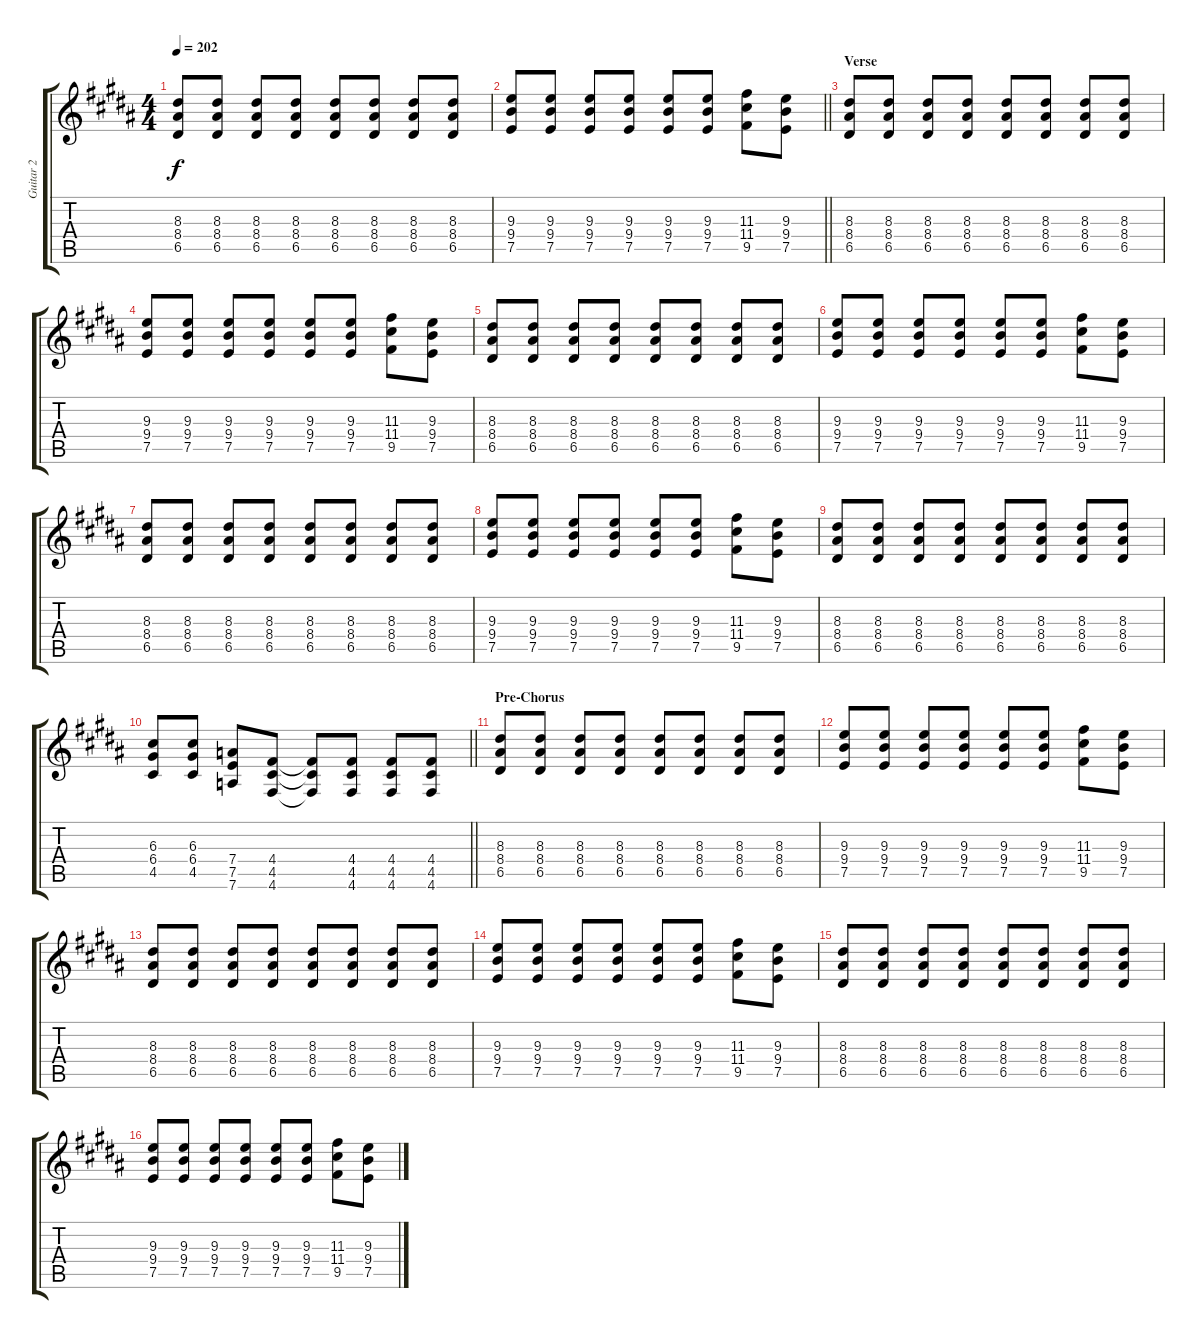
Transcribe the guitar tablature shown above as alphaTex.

\track ("Guitar 2" "Guitar 2") {instrument distortionguitar}
\staff {score tabs}
\tuning (E4 B3 G3 D3 A2 D2) {hide}
\ts (4 4)
\tempo 202
\clef g2
\ks g#minor
(8.3 8.4 6.5).8{dy f} (8.3 8.4 6.5).8 (8.3 8.4 6.5).8 (8.3 8.4 6.5).8 (8.3 8.4 6.5).8 (8.3 8.4 6.5).8 (8.3 8.4 6.5).8 (8.3 8.4 6.5).8 |
\barLineRight lightlight
(9.3 9.4 7.5).8 (9.3 9.4 7.5).8 (9.3 9.4 7.5).8 (9.3 9.4 7.5).8 (9.3 9.4 7.5).8 (9.3 9.4 7.5).8 (11.3 11.4 9.5).8 (9.3 9.4 7.5).8 |
\section ("" "Verse")
(8.3 8.4 6.5).8 (8.3 8.4 6.5).8 (8.3 8.4 6.5).8 (8.3 8.4 6.5).8 (8.3 8.4 6.5).8 (8.3 8.4 6.5).8 (8.3 8.4 6.5).8 (8.3 8.4 6.5).8 |
(9.3 9.4 7.5).8 (9.3 9.4 7.5).8 (9.3 9.4 7.5).8 (9.3 9.4 7.5).8 (9.3 9.4 7.5).8 (9.3 9.4 7.5).8 (11.3 11.4 9.5).8 (9.3 9.4 7.5).8 |
(8.3 8.4 6.5).8 (8.3 8.4 6.5).8 (8.3 8.4 6.5).8 (8.3 8.4 6.5).8 (8.3 8.4 6.5).8 (8.3 8.4 6.5).8 (8.3 8.4 6.5).8 (8.3 8.4 6.5).8 |
(9.3 9.4 7.5).8 (9.3 9.4 7.5).8 (9.3 9.4 7.5).8 (9.3 9.4 7.5).8 (9.3 9.4 7.5).8 (9.3 9.4 7.5).8 (11.3 11.4 9.5).8 (9.3 9.4 7.5).8 |
(8.3 8.4 6.5).8 (8.3 8.4 6.5).8 (8.3 8.4 6.5).8 (8.3 8.4 6.5).8 (8.3 8.4 6.5).8 (8.3 8.4 6.5).8 (8.3 8.4 6.5).8 (8.3 8.4 6.5).8 |
(9.3 9.4 7.5).8 (9.3 9.4 7.5).8 (9.3 9.4 7.5).8 (9.3 9.4 7.5).8 (9.3 9.4 7.5).8 (9.3 9.4 7.5).8 (11.3 11.4 9.5).8 (9.3 9.4 7.5).8 |
(8.3 8.4 6.5).8 (8.3 8.4 6.5).8 (8.3 8.4 6.5).8 (8.3 8.4 6.5).8 (8.3 8.4 6.5).8 (8.3 8.4 6.5).8 (8.3 8.4 6.5).8 (8.3 8.4 6.5).8 |
\barLineRight lightlight
(6.3 6.4 4.5).8 (6.3 6.4 4.5).8 (7.4 7.5 7.6).8 (4.4 4.5 4.6).8 (4.4{t} 4.5{t} 4.6{t}).8 (4.4 4.5 4.6).8 (4.4 4.5 4.6).8 (4.4 4.5 4.6).8 |
\section ("" "Pre-Chorus")
(8.3 8.4 6.5).8 (8.3 8.4 6.5).8 (8.3 8.4 6.5).8 (8.3 8.4 6.5).8 (8.3 8.4 6.5).8 (8.3 8.4 6.5).8 (8.3 8.4 6.5).8 (8.3 8.4 6.5).8 |
(9.3 9.4 7.5).8 (9.3 9.4 7.5).8 (9.3 9.4 7.5).8 (9.3 9.4 7.5).8 (9.3 9.4 7.5).8 (9.3 9.4 7.5).8 (11.3 11.4 9.5).8 (9.3 9.4 7.5).8 |
(8.3 8.4 6.5).8 (8.3 8.4 6.5).8 (8.3 8.4 6.5).8 (8.3 8.4 6.5).8 (8.3 8.4 6.5).8 (8.3 8.4 6.5).8 (8.3 8.4 6.5).8 (8.3 8.4 6.5).8 |
(9.3 9.4 7.5).8 (9.3 9.4 7.5).8 (9.3 9.4 7.5).8 (9.3 9.4 7.5).8 (9.3 9.4 7.5).8 (9.3 9.4 7.5).8 (11.3 11.4 9.5).8 (9.3 9.4 7.5).8 |
(8.3 8.4 6.5).8 (8.3 8.4 6.5).8 (8.3 8.4 6.5).8 (8.3 8.4 6.5).8 (8.3 8.4 6.5).8 (8.3 8.4 6.5).8 (8.3 8.4 6.5).8 (8.3 8.4 6.5).8 |
(9.3 9.4 7.5).8 (9.3 9.4 7.5).8 (9.3 9.4 7.5).8 (9.3 9.4 7.5).8 (9.3 9.4 7.5).8 (9.3 9.4 7.5).8 (11.3 11.4 9.5).8 (9.3 9.4 7.5).8
